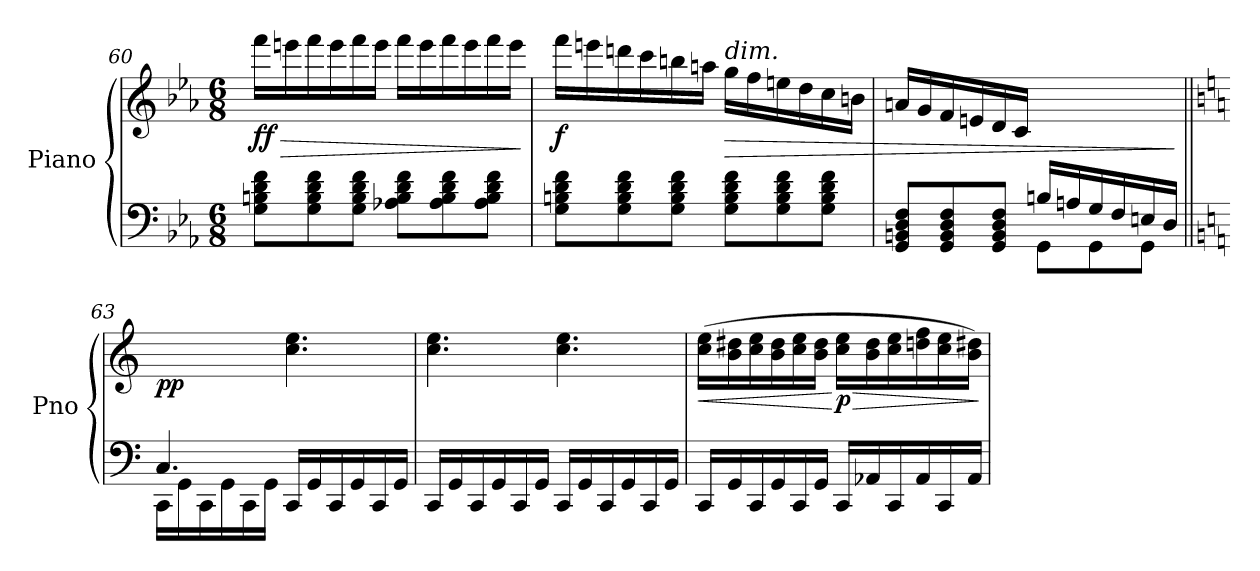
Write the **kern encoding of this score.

**kern	**kern	**dynam
*part1	*part1	*part1
*staff2	*staff1	*staff1/2
*I"Piano	*	*
*I'Pno	*	*
*clefF4	*clefG2	*
*k[b-e-a-]	*k[b-e-a-]	*
*M6/8	*M6/8	*
=60	=60	=60
!	!	!LO:HP:b
!	!	!LO:DY:n=1:b
8G\ 8Bn\ 8d\ 8f\L	16fff\LL	> ff
.	16eeen\	.
8G\ 8B\ 8d\ 8f\	16fff\	.
.	16eee\	.
8G\ 8B\ 8d\ 8f\J	16fff\	.
.	16eee\JJ	.
8A-X\ 8B\ 8d\ 8f\L	16fff\LL	.
.	16eee\	.
8A-\ 8B\ 8d\ 8f\	16fff\	.
.	16eee\	.
8A-\ 8B\ 8d\ 8f\J	16fff\	.
.	16eee\JJ	.
.	.	]
=61	=61	=61
!	!	!LO:DY:b
8G\ 8Bn\ 8d\ 8f\L	16fff\LL	f
.	16eeen\	.
8G\ 8B\ 8d\ 8f\	16dddn\	.
.	16ccc\	.
8G\ 8B\ 8d\ 8f\J	16bbn\	.
.	16aan\JJ	.
!	!LO:TX:a:i:t=dim.	!
!	!	!LO:HP:b
8G\ 8B\ 8d\ 8f\L	16gg\LL	>
.	16ff\	.
8G\ 8B\ 8d\ 8f\	16een\	.
.	16dd\	.
8G\ 8B\ 8d\ 8f\J	16cc\	.
.	16bn\JJ	.
!!LO:LB:g=z
=62	=62	=62
*^	*	*
4.ryy	8GG/ 8BBn/ 8D/ 8F/L	16an/LL	.
.	.	16g/	.
.	8GG/ 8BB/ 8D/ 8F/	16f/	.
.	.	16en/	.
.	8GG/ 8BB/ 8D/ 8F/J	16d/	.
.	.	16c/JJ	.
16Bn/LL	8GG\L	4.ryy	.
16An/	.	.	.
16G/	8GG\	.	.
16F/	.	.	.
16En/	8GG\J	.	.
16D/JJ	.	.	.
*v	*v	*	*
.	.	]
=63||	=63||	=63||
*k[]	*k[]	*
*^	*	*
!	!	!	!LO:DY:b
4.C/	16CC\LL	4.ryy	pp
.	16GG\	.	.
.	16CC\	.	.
.	16GG\	.	.
.	16CC\	.	.
.	16GG\JJ	.	.
4.ryy	16CC/LL	4.cc\ 4.ee\	.
.	16GG/	.	.
.	16CC/	.	.
.	16GG/	.	.
.	16CC/	.	.
.	16GG/JJ	.	.
*v	*v	*	*
=64	=64	=64
16CC/LL	4.cc\ 4.ee\	.
16GG/	.	.
16CC/	.	.
16GG/	.	.
16CC/	.	.
16GG/JJ	.	.
16CC/LL	4.cc\ 4.ee\	.
16GG/	.	.
16CC/	.	.
16GG/	.	.
16CC/	.	.
16GG/JJ	.	.
=65	=65	=65
!	!	!LO:HP:b
16CC/LL	(16cc\ 16ee\LL	<
16GG/	16b\ 16dd#X\	.
16CC/	16cc\ 16ee\	.
16GG/	16b\ 16dd#\	.
16CC/	16cc\ 16ee\	.
16GG/JJ	16b\ 16dd#\JJ	.
!	!	!LO:HP:n=1:b
!	!	!LO:DY:n=1:b
16CC/LL	16cc\ 16ee\LL	[ > p
16AA-X/	16b\ 16dd#\	.
16CC/	16cc\ 16ee\	.
16AA-/	16ddn\ 16ff\	.
16CC/	16cc\ 16ee\	.
16AA-/JJ	16b\ 16dd#X\JJ)	.
.	.	]
=	=	=
*-	*-	*-
